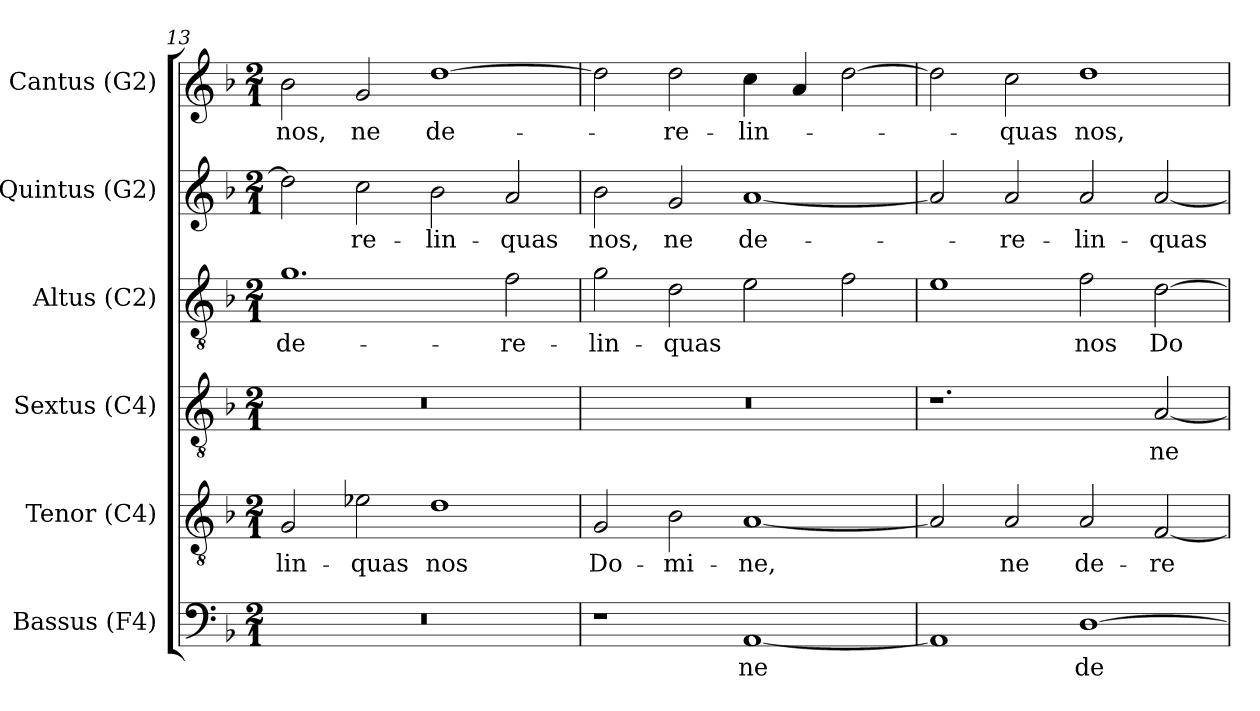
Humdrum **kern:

**kern	**text	**kern	**text	**kern	**text	**kern	**text	**kern	**text	**kern	**text
*part6	*part6	*part5	*part5	*part4	*part4	*part3	*part3	*part2	*part2	*part1	*part1
*staff6	*staff6	*staff5	*staff5	*staff4	*staff4	*staff3	*staff3	*staff2	*staff2	*staff1	*staff1
*I"Bassus (F4)	*	*I"Tenor (C4)	*	*I"Sextus (C4)	*	*I"Altus (C2)	*	*I"Quintus (G2)	*	*I"Cantus (G2)	*
*I'B	*	*I'T	*	*I'S	*	*I'A	*	*I'Q	*	*I'C	*
*clefF4	*	*clefGv2	*	*clefGv2	*	*clefGv2	*	*clefG2	*	*clefG2	*
*	*	*	*	*ITrd7c12	*	*	*	*	*	*	*
*k[b-]	*	*k[b-]	*	*k[b-]	*	*k[b-]	*	*k[b-]	*	*k[b-]	*
*F:	*	*F:	*	*F:	*	*F:	*	*F:	*	*F:	*
*M2/1	*	*M2/1	*	*M2/1	*	*M2/1	*	*M2/1	*	*M2/1	*
=13	=13	=13	=13	=13	=13	=13	=13	=13	=13	=13	=13
!LO:N:vis=1	!	!	!	!	!	!	!	!	!	!	!
!	!	!	!LO:LY:b:color=#000000	!LO:N:vis=1	!	!	!	!	!	!	!
!	!	!	!	!	!	!	!LO:LY:b:color=#000000	!	!	!	!
!	!	!	!	!	!	!	!	!	!	!	!LO:LY:b:color=#000000
0r	.	2Gi/	-lin-	0r	.	1.gi	de-	2ddi\]	.	2b-i\	nos,
!	!	!	!LO:LY:b:color=#000000	!	!	!	!	!	!	!	!
!	!	!	!	!	!	!	!	!	!LO:LY:b:color=#000000	!	!
!	!	!	!	!	!	!	!	!	!	!	!LO:LY:b:color=#000000
.	.	2e-i\	-quas	.	.	.	.	2cci\	-re-	2gi/	ne
!	!	!	!LO:LY:b:color=#000000	!	!	!	!	!	!	!	!
!	!	!	!	!	!	!	!	!	!LO:LY:b:color=#000000	!	!
!	!	!	!	!	!	!	!	!	!	!	!LO:LY:b:color=#000000
.	.	1di	nos	.	.	.	.	2b-i\	-lin-	[1ddi	de-
!	!	!	!	!	!	!	!LO:LY:b:color=#000000	!	!	!	!
!	!	!	!	!	!	!	!	!	!LO:LY:b:color=#000000	!	!
.	.	.	.	.	.	2fi\	-re-	2ai/	-quas	.	.
=14	=14	=14	=14	=14	=14	=14	=14	=14	=14	=14	=14
!	!	!	!LO:LY:b:color=#000000	!LO:N:vis=1	!	!	!	!	!	!	!
!	!	!	!	!	!	!	!LO:LY:b:color=#000000	!	!	!	!
!	!	!	!	!	!	!	!	!	!LO:LY:b:color=#000000	!	!
1r	.	2Gi/	Do-	0r	.	2gi\	-lin-	2b-i\	nos,	2ddi\]	.
!	!	!	!LO:LY:b:color=#000000	!	!	!	!	!	!	!	!
!	!	!	!	!	!	!	!LO:LY:b:color=#000000	!	!	!	!
!	!	!	!	!	!	!	!	!	!LO:LY:b:color=#000000	!	!
!	!	!	!	!	!	!	!	!	!	!	!LO:LY:b:color=#000000
.	.	2B-i\	-mi-	.	.	2di\	-quas	2gi/	ne	2ddi\	-re-
!	!LO:LY:b:color=#000000	!	!	!	!	!	!	!	!	!	!
!	!	!	!LO:LY:b:color=#000000	!	!	!	!	!	!	!	!
!	!	!	!	!	!	!	!	!	!LO:LY:b:color=#000000	!	!
!	!	!	!	!	!	!	!	!	!	!	!LO:LY:b:color=#000000
[1AAi	ne	[1Ai	-ne,	.	.	2ei\	.	[1ai	de-	4cci\	-lin-
.	.	.	.	.	.	.	.	.	.	4ai/	.
.	.	.	.	.	.	2fi\	.	.	.	[2ddi\	.
=15	=15	=15	=15	=15	=15	=15	=15	=15	=15	=15	=15
1AAi]	.	2Ai/]	.	1.r	.	1ei	.	2ai/]	.	2ddi\]	.
!	!	!	!LO:LY:b:color=#000000	!	!	!	!	!	!	!	!
!	!	!	!	!	!	!	!	!	!LO:LY:b:color=#000000	!	!
!	!	!	!	!	!	!	!	!	!	!	!LO:LY:b:color=#000000
.	.	2Ai/	ne	.	.	.	.	2ai/	-re-	2cci\	-quas
!	!LO:LY:b:color=#000000	!	!	!	!	!	!	!	!	!	!
!	!	!	!LO:LY:b:color=#000000	!	!	!	!	!	!	!	!
!	!	!	!	!	!	!	!LO:LY:b:color=#000000	!	!	!	!
!	!	!	!	!	!	!	!	!	!LO:LY:b:color=#000000	!	!
!	!	!	!	!	!	!	!	!	!	!	!LO:LY:b:color=#000000
[1Di	de-	2Ai/	de-	.	.	2fi\	nos	2ai/	-lin-	1ddi	nos,
!	!	!	!LO:LY:b:color=#000000	!	!	!	!	!	!	!	!
!	!	!	!	!	!LO:LY:b:color=#000000	!	!	!	!	!	!
!	!	!	!	!	!	!	!LO:LY:b:color=#000000	!	!	!	!
!	!	!	!	!	!	!	!	!	!LO:LY:b:color=#000000	!	!
.	.	[2Fi/	-re-	[2AAi/	ne	[2di\	Do-	[2ai/	-quas	.	.
=	=	=	=	=	=	=	=	=	=	=	=
*-	*-	*-	*-	*-	*-	*-	*-	*-	*-	*-	*-
